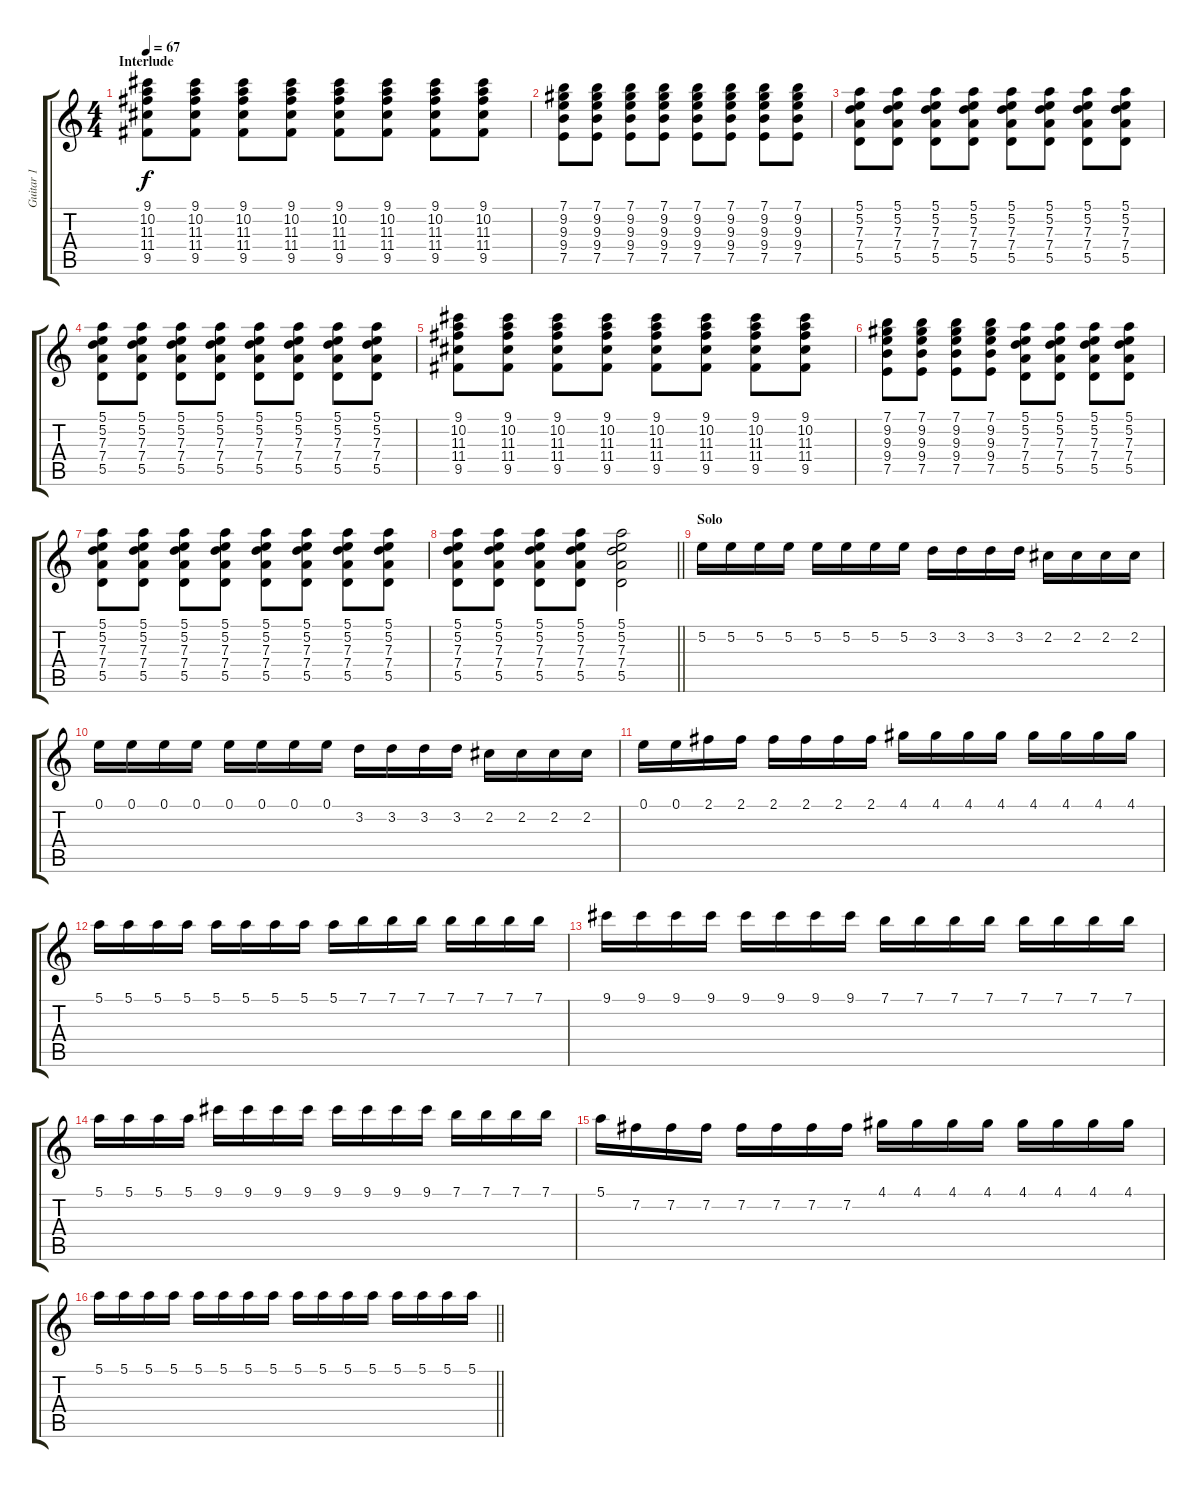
\track ("Guitar 1" "Guitar 1") {instrument acousticguitarsteel}
\staff {score tabs}
\tuning (E4 B3 G3 D3 A2 D2) {hide}
\ts (4 4)
\section ("" "Interlude")
\tempo 67
\clef g2
\ks c
(9.1 10.2 11.3 11.4 9.5).8{dy f volume 3} (9.1 10.2 11.3 11.4 9.5).8 (9.1 10.2 11.3 11.4 9.5).8 (9.1 10.2 11.3 11.4 9.5).8 (9.1 10.2 11.3 11.4 9.5).8 (9.1 10.2 11.3 11.4 9.5).8 (9.1 10.2 11.3 11.4 9.5).8 (9.1 10.2 11.3 11.4 9.5).8 |
(7.1 9.2 9.3 9.4 7.5).8 (7.1 9.2 9.3 9.4 7.5).8 (7.1 9.2 9.3 9.4 7.5).8 (7.1 9.2 9.3 9.4 7.5).8 (7.1 9.2 9.3 9.4 7.5).8 (7.1 9.2 9.3 9.4 7.5).8 (7.1 9.2 9.3 9.4 7.5).8 (7.1 9.2 9.3 9.4 7.5).8 |
(5.1 5.2 7.3 7.4 5.5).8 (5.1 5.2 7.3 7.4 5.5).8 (5.1 5.2 7.3 7.4 5.5).8 (5.1 5.2 7.3 7.4 5.5).8 (5.1 5.2 7.3 7.4 5.5).8 (5.1 5.2 7.3 7.4 5.5).8 (5.1 5.2 7.3 7.4 5.5).8 (5.1 5.2 7.3 7.4 5.5).8 |
(5.1 5.2 7.3 7.4 5.5).8 (5.1 5.2 7.3 7.4 5.5).8 (5.1 5.2 7.3 7.4 5.5).8 (5.1 5.2 7.3 7.4 5.5).8 (5.1 5.2 7.3 7.4 5.5).8 (5.1 5.2 7.3 7.4 5.5).8 (5.1 5.2 7.3 7.4 5.5).8 (5.1 5.2 7.3 7.4 5.5).8 |
(9.1 10.2 11.3 11.4 9.5).8 (9.1 10.2 11.3 11.4 9.5).8 (9.1 10.2 11.3 11.4 9.5).8 (9.1 10.2 11.3 11.4 9.5).8 (9.1 10.2 11.3 11.4 9.5).8 (9.1 10.2 11.3 11.4 9.5).8 (9.1 10.2 11.3 11.4 9.5).8 (9.1 10.2 11.3 11.4 9.5).8 |
(7.1 9.2 9.3 9.4 7.5).8 (7.1 9.2 9.3 9.4 7.5).8 (7.1 9.2 9.3 9.4 7.5).8 (7.1 9.2 9.3 9.4 7.5).8 (5.1 5.2 7.3 7.4 5.5).8 (5.1 5.2 7.3 7.4 5.5).8 (5.1 5.2 7.3 7.4 5.5).8 (5.1 5.2 7.3 7.4 5.5).8 |
(5.1 5.2 7.3 7.4 5.5).8 (5.1 5.2 7.3 7.4 5.5).8 (5.1 5.2 7.3 7.4 5.5).8 (5.1 5.2 7.3 7.4 5.5).8 (5.1 5.2 7.3 7.4 5.5).8 (5.1 5.2 7.3 7.4 5.5).8 (5.1 5.2 7.3 7.4 5.5).8 (5.1 5.2 7.3 7.4 5.5).8 |
\barLineRight lightlight
(5.1 5.2 7.3 7.4 5.5).8 (5.1 5.2 7.3 7.4 5.5).8 (5.1 5.2 7.3 7.4 5.5).8 (5.1 5.2 7.3 7.4 5.5).8 (5.1 5.2 7.3 7.4 5.5).2 |
\section ("" "Solo")
5.2.16{volume 5} 5.2.16 5.2.16 5.2.16 5.2.16 5.2.16 5.2.16 5.2.16 3.2.16 3.2.16 3.2.16 3.2.16 2.2.16 2.2.16 2.2.16 2.2.16 |
0.1.16 0.1.16 0.1.16 0.1.16 0.1.16 0.1.16 0.1.16 0.1.16 3.2.16 3.2.16 3.2.16 3.2.16 2.2.16 2.2.16 2.2.16 2.2.16 |
0.1.16 0.1.16 2.1.16 2.1.16 2.1.16 2.1.16 2.1.16 2.1.16 4.1.16 4.1.16 4.1.16 4.1.16 4.1.16 4.1.16 4.1.16 4.1.16 |
5.1.16 5.1.16 5.1.16 5.1.16 5.1.16 5.1.16 5.1.16 5.1.16 5.1.16 7.1.16 7.1.16 7.1.16 7.1.16 7.1.16 7.1.16 7.1.16 |
9.1.16 9.1.16 9.1.16 9.1.16 9.1.16 9.1.16 9.1.16 9.1.16 7.1.16 7.1.16 7.1.16 7.1.16 7.1.16 7.1.16 7.1.16 7.1.16 |
5.1.16 5.1.16 5.1.16 5.1.16 9.1.16 9.1.16 9.1.16 9.1.16 9.1.16 9.1.16 9.1.16 9.1.16 7.1.16 7.1.16 7.1.16 7.1.16 |
5.1.16 7.2.16 7.2.16 7.2.16 7.2.16 7.2.16 7.2.16 7.2.16 4.1.16 4.1.16 4.1.16 4.1.16 4.1.16 4.1.16 4.1.16 4.1.16 |
\barLineRight lightlight
5.1.16 5.1.16 5.1.16 5.1.16 5.1.16 5.1.16 5.1.16 5.1.16 5.1.16 5.1.16 5.1.16 5.1.16 5.1.16 5.1.16 5.1.16 5.1.16
